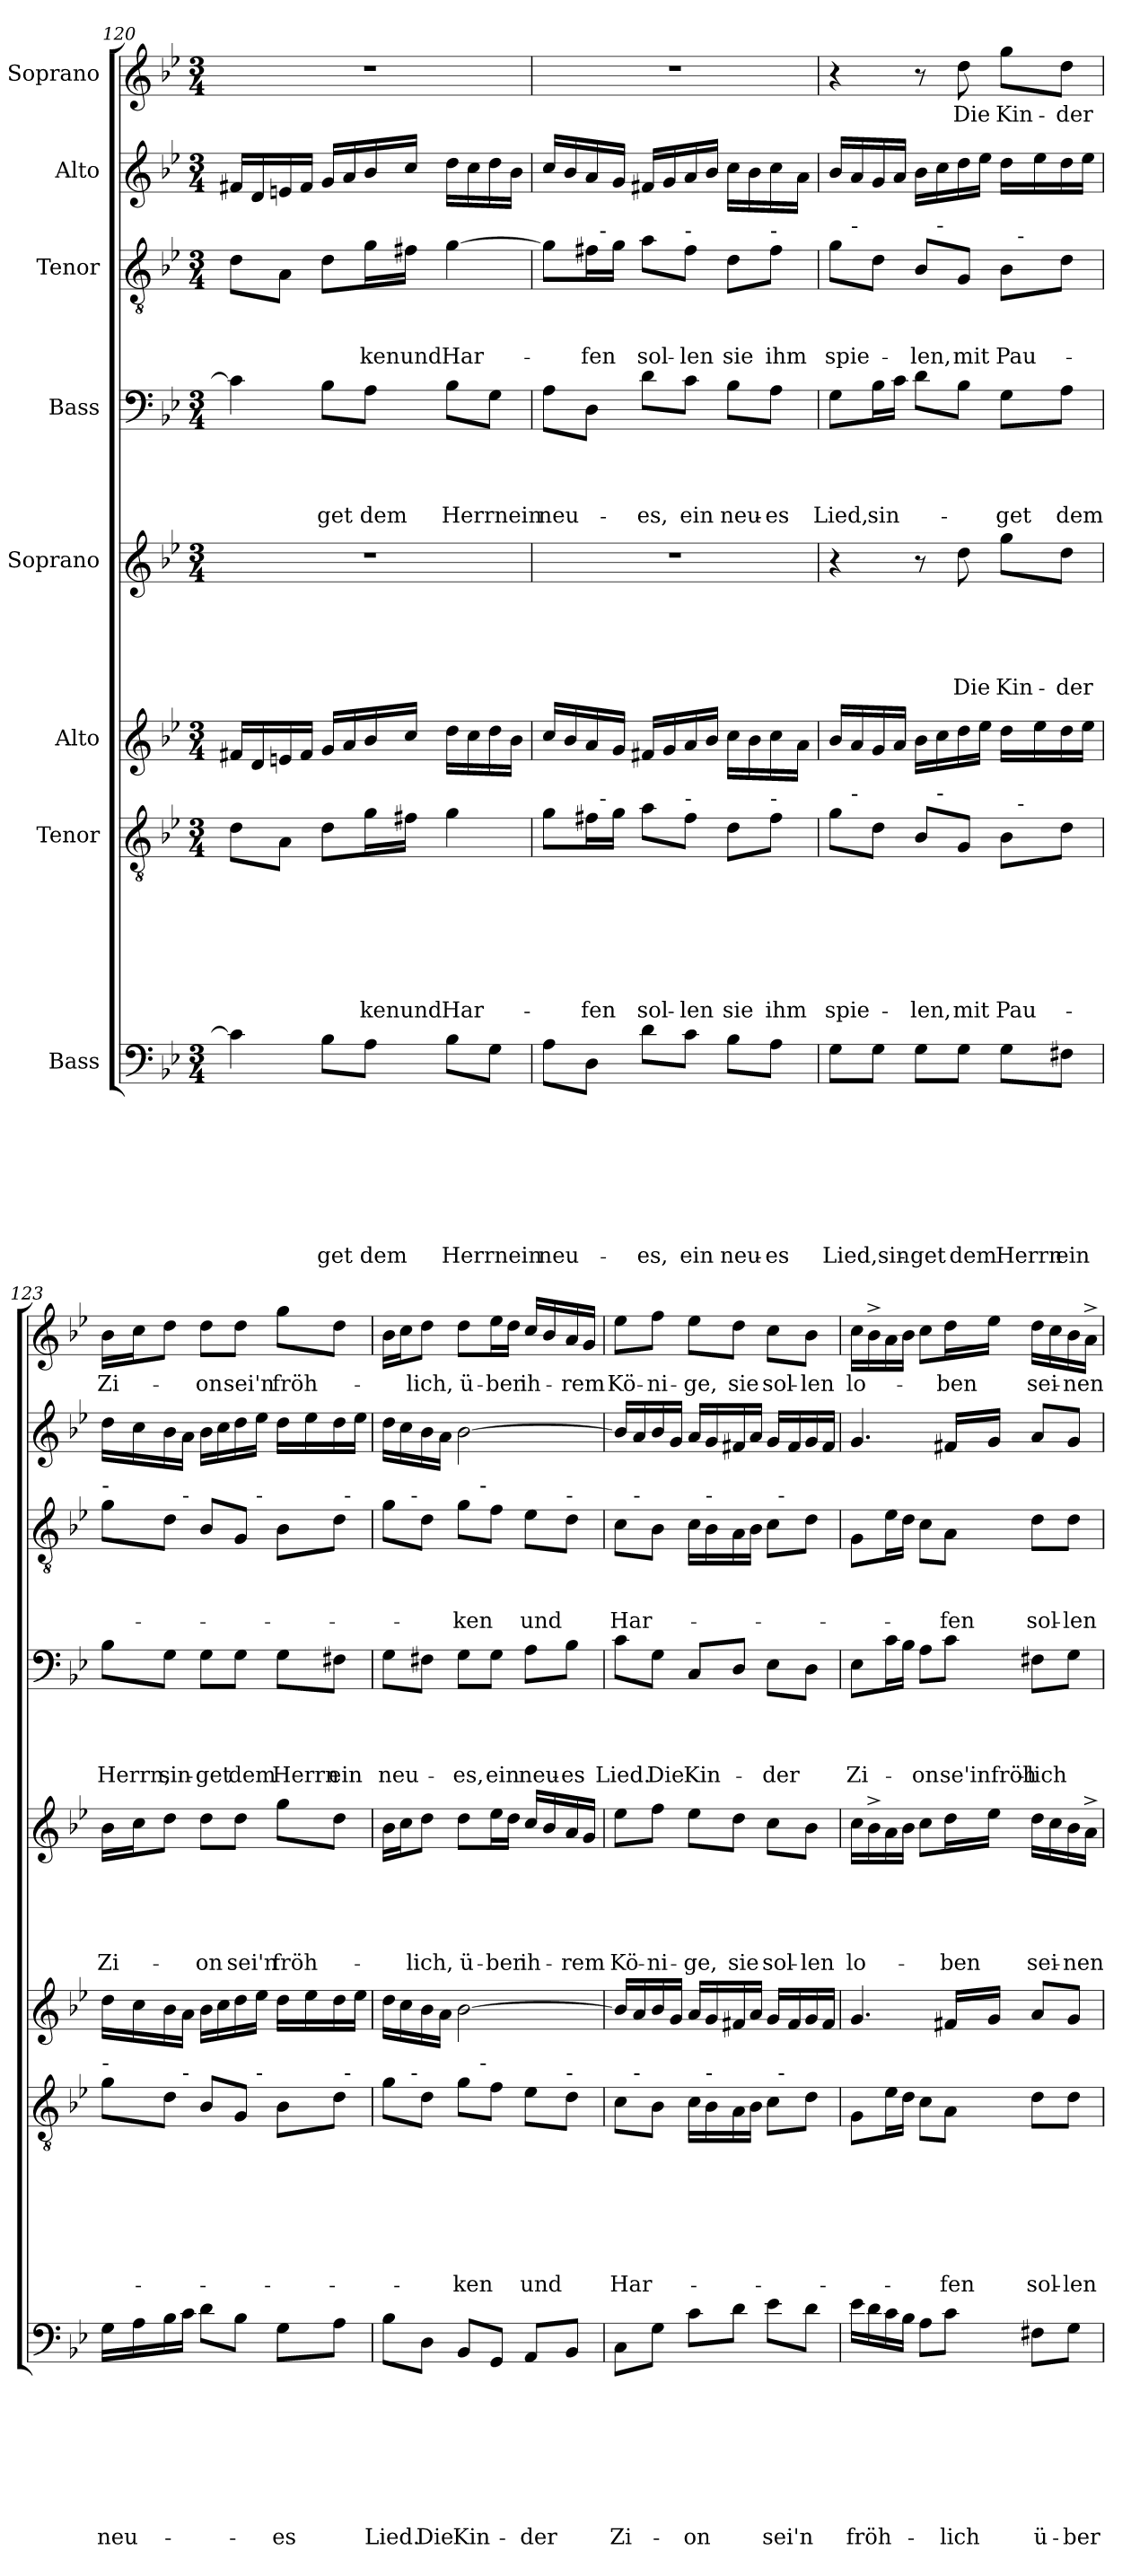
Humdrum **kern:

**kern	**text	**text	**text	**text	**text	**text	**text	**text	**kern	**text	**text	**text	**text	**text	**text	**text	**kern	**kern	**text	**text	**text	**text	**text	**kern	**text	**text	**text	**text	**kern	**text	**text	**text	**kern	**kern	**text
*part8	*part8	*part8	*part8	*part8	*part8	*part8	*part8	*part8	*part7	*part7	*part7	*part7	*part7	*part7	*part7	*part7	*part6	*part5	*part5	*part5	*part5	*part5	*part5	*part4	*part4	*part4	*part4	*part4	*part3	*part3	*part3	*part3	*part2	*part1	*part1
*staff8	*staff8	*staff8	*staff8	*staff8	*staff8	*staff8	*staff8	*staff8	*staff7	*staff7	*staff7	*staff7	*staff7	*staff7	*staff7	*staff7	*staff6	*staff5	*staff5	*staff5	*staff5	*staff5	*staff5	*staff4	*staff4	*staff4	*staff4	*staff4	*staff3	*staff3	*staff3	*staff3	*staff2	*staff1	*staff1
*I"Bass	*	*	*	*	*	*	*	*	*I"Tenor	*	*	*	*	*	*	*	*I"Alto	*I"Soprano	*	*	*	*	*	*I"Bass	*	*	*	*	*I"Tenor	*	*	*	*I"Alto	*I"Soprano	*
*clefF4	*	*	*	*	*	*	*	*	*clefGv2	*	*	*	*	*	*	*	*clefG2	*clefG2	*	*	*	*	*	*clefF4	*	*	*	*	*clefGv2	*	*	*	*clefG2	*clefG2	*
*k[b-e-]	*	*	*	*	*	*	*	*	*k[b-e-]	*	*	*	*	*	*	*	*k[b-e-]	*k[b-e-]	*	*	*	*	*	*k[b-e-]	*	*	*	*	*k[b-e-]	*	*	*	*k[b-e-]	*k[b-e-]	*
*B-:	*	*	*	*	*	*	*	*	*B-:	*	*	*	*	*	*	*	*B-:	*B-:	*	*	*	*	*	*B-:	*	*	*	*	*B-:	*	*	*	*B-:	*B-:	*
*M3/4	*	*	*	*	*	*	*	*	*M3/4	*	*	*	*	*	*	*	*M3/4	*M3/4	*	*	*	*	*	*M3/4	*	*	*	*	*M3/4	*	*	*	*M3/4	*M3/4	*
=120	=120	=120	=120	=120	=120	=120	=120	=120	=120	=120	=120	=120	=120	=120	=120	=120	=120	=120	=120	=120	=120	=120	=120	=120	=120	=120	=120	=120	=120	=120	=120	=120	=120	=120	=120
!	!	!	!	!	!	!	!	!	!	!	!	!	!	!	!	!	!	!LO:N:vis=1	!	!	!	!	!	!	!	!	!	!	!	!	!	!	!	!LO:N:vis=1	!
4c\]	.	.	.	.	.	.	.	.	8d\L	.	.	.	.	.	.	.	16f#X/LL	2.r	.	.	.	.	.	4c\]	.	.	.	.	8d\L	.	.	.	16f#X/LL	2.r	.
.	.	.	.	.	.	.	.	.	.	.	.	.	.	.	.	.	16d/	.	.	.	.	.	.	.	.	.	.	.	.	.	.	.	16d/	.	.
.	.	.	.	.	.	.	.	.	8A\J	.	.	.	.	.	.	.	16en/	.	.	.	.	.	.	.	.	.	.	.	8A\J	.	.	.	16en/	.	.
.	.	.	.	.	.	.	.	.	.	.	.	.	.	.	.	.	16f#/JJ	.	.	.	.	.	.	.	.	.	.	.	.	.	.	.	16f#/JJ	.	.
!	!	!	!	!	!	!	!	!LO:LY:b	!	!	!	!	!	!	!	!	!	!	!	!	!	!	!	!	!	!	!	!LO:LY:b	!	!	!	!	!	!	!
8B-\L	.	.	.	.	.	.	.	-get	8d\L	.	.	.	.	.	.	.	16g/LL	.	.	.	.	.	.	8B-\L	.	.	.	-get	8d\L	.	.	.	16g/LL	.	.
.	.	.	.	.	.	.	.	.	.	.	.	.	.	.	.	.	16a/	.	.	.	.	.	.	.	.	.	.	.	.	.	.	.	16a/	.	.
!	!	!	!	!	!	!	!	!LO:LY:b	!	!	!	!	!	!	!	!LO:LY:b	!	!	!	!	!	!	!	!	!	!	!	!LO:LY:b	!	!	!	!LO:LY:b	!	!	!
8A\J	.	.	.	.	.	.	.	dem	16g\L	.	.	.	.	.	.	-ken	16b-/	.	.	.	.	.	.	8A\J	.	.	.	dem	16g\L	.	.	-ken	16b-/	.	.
!	!	!	!	!	!	!	!	!	!	!	!	!	!	!	!	!LO:LY:b	!	!	!	!	!	!	!	!	!	!	!	!	!	!	!	!LO:LY:b	!	!	!
.	.	.	.	.	.	.	.	.	16f#X\JJ	.	.	.	.	.	.	und	16cc/JJ	.	.	.	.	.	.	.	.	.	.	.	16f#X\JJ	.	.	und	16cc/JJ	.	.
!	!	!	!	!	!	!	!	!LO:LY:b	!	!	!	!	!	!	!	!LO:LY:b	!	!	!	!	!	!	!	!	!	!	!	!LO:LY:b	!	!	!	!LO:LY:b	!	!	!
8B-\L	.	.	.	.	.	.	.	Herrnein	4g\	.	.	.	.	.	.	Har-	16dd\LL	.	.	.	.	.	.	8B-\L	.	.	.	Herrnein	[<4g\	.	.	Har-	16dd\LL	.	.
.	.	.	.	.	.	.	.	.	.	.	.	.	.	.	.	.	16cc\	.	.	.	.	.	.	.	.	.	.	.	.	.	.	.	16cc\	.	.
8G\J	.	.	.	.	.	.	.	.	.	.	.	.	.	.	.	.	16dd\	.	.	.	.	.	.	8G\J	.	.	.	.	.	.	.	.	16dd\	.	.
.	.	.	.	.	.	.	.	.	.	.	.	.	.	.	.	.	16b-\JJ	.	.	.	.	.	.	.	.	.	.	.	.	.	.	.	16b-\JJ	.	.
!!LO:LB:g=z
=121	=121	=121	=121	=121	=121	=121	=121	=121	=121	=121	=121	=121	=121	=121	=121	=121	=121	=121	=121	=121	=121	=121	=121	=121	=121	=121	=121	=121	=121	=121	=121	=121	=121	=121	=121
!	!	!	!	!	!	!	!	!LO:LY:b	!	!	!	!	!	!	!	!	!	!LO:N:vis=1	!	!	!	!	!	!	!	!	!	!LO:LY:b	!	!	!	!	!	!LO:N:vis=1	!
*	*	*	*	*	*	*	*	*	*^	*	*	*	*	*	*	*	*	*	*	*	*	*	*	*	*	*	*	*	*^	*	*	*	*	*	*
8A\L	.	.	.	.	.	.	.	neu-	8g\L	8ryy	.	.	.	.	.	.	.	16cc/LL	2.r	.	.	.	.	.	8A\L	.	.	.	neu-	8g\L]	8ryy	.	.	.	16cc/LL	2.r	.
.	.	.	.	.	.	.	.	.	.	.	.	.	.	.	.	.	.	16b-/	.	.	.	.	.	.	.	.	.	.	.	.	.	.	.	.	16b-/	.	.
!	!	!	!	!	!	!	!	!	!	!	!	!	!	!	!	!	!LO:LY:b	!	!	!	!	!	!	!	!	!	!	!	!	!	!	!	!	!LO:LY:b	!	!	!
8D\J	.	.	.	.	.	.	.	.	16f#X\L	32ryy	.	.	.	.	.	.	-fen	16a/	.	.	.	.	.	.	8D\J	.	.	.	.	16f#X\L	32ryy	.	.	-fen	16a/	.	.
!	!	!	!	!	!	!	!	!	!	!	!	!	!	!	!	!	!	!	!	!	!	!	!	!	!	!	!	!	!	!	!LO:TX:a:t=-	!	!	!	!	!	!
!	!	!	!	!	!	!	!	!	!	!LO:TX:a:t=-	!	!	!	!	!	!	!	!	!	!	!	!	!	!	!	!	!	!	!	!	!	!	!	!	!	!	!
.	.	.	.	.	.	.	.	.	.	2ryy	.	.	.	.	.	.	.	.	.	.	.	.	.	.	.	.	.	.	.	.	2ryy	.	.	.	.	.	.
.	.	.	.	.	.	.	.	.	16g\JJ	.	.	.	.	.	.	.	.	16g/JJ	.	.	.	.	.	.	.	.	.	.	.	16g\JJ	.	.	.	.	16g/JJ	.	.
!	!	!	!	!	!	!	!	!LO:LY:b	!	!	!	!	!	!	!	!	!LO:LY:b	!	!	!	!	!	!	!	!	!	!	!	!LO:LY:b	!	!	!	!	!LO:LY:b	!	!	!
8d\L	.	.	.	.	.	.	.	-es,	8a\L	.	.	.	.	.	.	.	sol-	16f#X/LL	.	.	.	.	.	.	8d\L	.	.	.	-es,	8a\L	.	.	.	sol-	16f#X/LL	.	.
.	.	.	.	.	.	.	.	.	.	.	.	.	.	.	.	.	.	16g/	.	.	.	.	.	.	.	.	.	.	.	.	.	.	.	.	16g/	.	.
!	!	!	!	!	!	!	!	!	!	!	!	!	!	!	!	!	!	!	!	!	!	!	!	!	!	!	!	!	!	!LO:TX:a:t=-	!	!	!	!	!	!	!
!	!	!	!	!	!	!	!	!	!LO:TX:a:t=-	!	!	!	!	!	!	!	!	!	!	!	!	!	!	!	!	!	!	!	!	!	!	!	!	!	!	!	!
!	!	!	!	!	!	!	!	!LO:LY:b	!	!	!	!	!	!	!	!	!LO:LY:b	!	!	!	!	!	!	!	!	!	!	!	!LO:LY:b	!	!	!	!	!LO:LY:b	!	!	!
8c\J	.	.	.	.	.	.	.	ein	8f#\J	.	.	.	.	.	.	.	-len	16a/	.	.	.	.	.	.	8c\J	.	.	.	ein	8f#\J	.	.	.	-len	16a/	.	.
.	.	.	.	.	.	.	.	.	.	.	.	.	.	.	.	.	.	16b-/JJ	.	.	.	.	.	.	.	.	.	.	.	.	.	.	.	.	16b-/JJ	.	.
!	!	!	!	!	!	!	!	!LO:LY:b	!	!	!	!	!	!	!	!	!LO:LY:b	!	!	!	!	!	!	!	!	!	!	!	!LO:LY:b	!	!	!	!	!LO:LY:b	!	!	!
8B-\L	.	.	.	.	.	.	.	neu-	8d\L	.	.	.	.	.	.	.	sie	16cc\LL	.	.	.	.	.	.	8B-\L	.	.	.	neu-	8d\L	.	.	.	sie	16cc\LL	.	.
.	.	.	.	.	.	.	.	.	.	.	.	.	.	.	.	.	.	16b-\	.	.	.	.	.	.	.	.	.	.	.	.	.	.	.	.	16b-\	.	.
!	!	!	!	!	!	!	!	!	!	!	!	!	!	!	!	!	!	!	!	!	!	!	!	!	!	!	!	!	!	!LO:TX:a:t=-	!	!	!	!	!	!	!
!	!	!	!	!	!	!	!	!	!LO:TX:a:t=-	!	!	!	!	!	!	!	!	!	!	!	!	!	!	!	!	!	!	!	!	!	!	!	!	!	!	!	!
!	!	!	!	!	!	!	!	!LO:LY:b	!	!	!	!	!	!	!	!	!LO:LY:b	!	!	!	!	!	!	!	!	!	!	!	!LO:LY:b	!	!	!	!	!LO:LY:b	!	!	!
8A\J	.	.	.	.	.	.	.	-es	8f#\J	.	.	.	.	.	.	.	ihm	16cc\	.	.	.	.	.	.	8A\J	.	.	.	-es	8f#\J	.	.	.	ihm	16cc\	.	.
.	.	.	.	.	.	.	.	.	.	16.ryy	.	.	.	.	.	.	.	.	.	.	.	.	.	.	.	.	.	.	.	.	16.ryy	.	.	.	.	.	.
.	.	.	.	.	.	.	.	.	.	.	.	.	.	.	.	.	.	16a\JJ	.	.	.	.	.	.	.	.	.	.	.	.	.	.	.	.	16a\JJ	.	.
=122	=122	=122	=122	=122	=122	=122	=122	=122	=122	=122	=122	=122	=122	=122	=122	=122	=122	=122	=122	=122	=122	=122	=122	=122	=122	=122	=122	=122	=122	=122	=122	=122	=122	=122	=122	=122	=122
!	!	!	!	!	!	!	!	!LO:LY:b	!	!	!	!	!	!	!	!	!LO:LY:b	!	!	!	!	!	!	!	!	!	!	!	!LO:LY:b	!	!	!	!	!LO:LY:b	!	!	!
*	*	*	*	*	*	*	*	*	*^	*^	*	*	*	*	*	*	*	*	*	*	*	*	*	*	*	*	*	*	*	*^	*^	*	*	*	*	*	*
8G\L	.	.	.	.	.	.	.	Lied,sin-	8g\L	16ryy	4ryy	2ryy	.	.	.	.	.	.	spie-	16b-/LL	4r	.	.	.	.	.	8G\L	.	.	.	Lied,	8g\L	16ryy	4ryy	2ryy	.	.	spie-	16b-/LL	4r	.
!	!	!	!	!	!	!	!	!	!	!	!	!	!	!	!	!	!	!	!	!	!	!	!	!	!	!	!	!	!	!	!	!	!LO:TX:a:t=-	!	!	!	!	!	!	!	!
!	!	!	!	!	!	!	!	!	!	!LO:TX:a:t=-	!	!	!	!	!	!	!	!	!	!	!	!	!	!	!	!	!	!	!	!	!	!	!	!	!	!	!	!	!	!	!
.	.	.	.	.	.	.	.	.	.	2ryy	.	.	.	.	.	.	.	.	.	16a/	.	.	.	.	.	.	.	.	.	.	.	.	2ryy	.	.	.	.	.	16a/	.	.
!	!	!	!	!	!	!	!	!	!	!	!	!	!	!	!	!	!	!	!	!	!	!	!	!	!	!	!	!	!	!	!LO:LY:b	!	!	!	!	!	!	!	!	!	!
8G\J	.	.	.	.	.	.	.	.	8d\J	.	.	.	.	.	.	.	.	.	.	16g/	.	.	.	.	.	.	16B-\L	.	.	.	sin-	8d\J	.	.	.	.	.	.	16g/	.	.
.	.	.	.	.	.	.	.	.	.	.	.	.	.	.	.	.	.	.	.	16a/JJ	.	.	.	.	.	.	16c\JJ	.	.	.	.	.	.	.	.	.	.	.	16a/JJ	.	.
!	!	!	!	!	!	!	!	!LO:LY:b	!	!	!	!	!	!	!	!	!	!	!LO:LY:b	!	!	!	!	!	!	!	!	!	!	!	!	!	!	!	!	!	!	!LO:LY:b	!	!	!
8G\L	.	.	.	.	.	.	.	-get	8B-/L	.	16ryy	.	.	.	.	.	.	.	-len,	16b-\LL	8r	.	.	.	.	.	8d\L	.	.	.	.	8B-/L	.	16ryy	.	.	.	-len,	16b-\LL	8r	.
!	!	!	!	!	!	!	!	!	!	!	!	!	!	!	!	!	!	!	!	!	!	!	!	!	!	!	!	!	!	!	!	!	!	!LO:TX:a:t=-	!	!	!	!	!	!	!
!	!	!	!	!	!	!	!	!	!	!	!LO:TX:a:t=-	!	!	!	!	!	!	!	!	!	!	!	!	!	!	!	!	!	!	!	!	!	!	!	!	!	!	!	!	!	!
.	.	.	.	.	.	.	.	.	.	.	4..ryy	.	.	.	.	.	.	.	.	16cc\	.	.	.	.	.	.	.	.	.	.	.	.	.	4..ryy	.	.	.	.	16cc\	.	.
!	!	!	!	!	!	!	!	!LO:LY:b	!	!	!	!	!	!	!	!	!	!	!LO:LY:b	!	!	!	!	!	!	!LO:LY:b	!	!	!	!	!	!	!	!	!	!	!	!LO:LY:b	!	!	!LO:LY:b
8G\J	.	.	.	.	.	.	.	dem	8G/J	.	.	.	.	.	.	.	.	.	mit	16dd\	8dd\	.	.	.	.	Die	8B-\J	.	.	.	.	8G/J	.	.	.	.	.	mit	16dd\	8dd\	Die
.	.	.	.	.	.	.	.	.	.	.	.	.	.	.	.	.	.	.	.	16ee-\JJ	.	.	.	.	.	.	.	.	.	.	.	.	.	.	.	.	.	.	16ee-\JJ	.	.
!	!	!	!	!	!	!	!	!LO:LY:b	!	!	!	!	!	!	!	!	!	!	!LO:LY:b	!	!	!	!	!	!	!LO:LY:b	!	!	!	!	!LO:LY:b	!	!	!	!	!	!	!LO:LY:b	!	!	!LO:LY:b
8G\L	.	.	.	.	.	.	.	Herrn	8B-\L	.	.	32ryy	.	.	.	.	.	.	Pau-	16dd\LL	8gg\L	.	.	.	.	Kin-	8G\L	.	.	.	-get	8B-\L	.	.	32ryy	.	.	Pau-	16dd\LL	8gg\L	Kin-
!	!	!	!	!	!	!	!	!	!	!	!	!	!	!	!	!	!	!	!	!	!	!	!	!	!	!	!	!	!	!	!	!	!	!	!LO:TX:a:t=-	!	!	!	!	!	!
!	!	!	!	!	!	!	!	!	!	!	!	!LO:TX:a:t=-	!	!	!	!	!	!	!	!	!	!	!	!	!	!	!	!	!	!	!	!	!	!	!	!	!	!	!	!	!
.	.	.	.	.	.	.	.	.	.	.	.	8..ryy	.	.	.	.	.	.	.	.	.	.	.	.	.	.	.	.	.	.	.	.	.	.	8..ryy	.	.	.	.	.	.
.	.	.	.	.	.	.	.	.	.	8.ryy	.	.	.	.	.	.	.	.	.	16ee-\	.	.	.	.	.	.	.	.	.	.	.	.	8.ryy	.	.	.	.	.	16ee-\	.	.
!	!	!	!	!	!	!	!	!LO:LY:b	!	!	!	!	!	!	!	!	!	!	!	!	!	!	!	!	!	!LO:LY:b	!	!	!	!	!LO:LY:b	!	!	!	!	!	!	!	!	!	!LO:LY:b
8F#X\J	.	.	.	.	.	.	.	ein	8d\J	.	.	.	.	.	.	.	.	.	.	16dd\	8dd\J	.	.	.	.	-der	8A\J	.	.	.	dem	8d\J	.	.	.	.	.	.	16dd\	8dd\J	-der
.	.	.	.	.	.	.	.	.	.	.	.	.	.	.	.	.	.	.	.	16ee-\JJ	.	.	.	.	.	.	.	.	.	.	.	.	.	.	.	.	.	.	16ee-\JJ	.	.
=123	=123	=123	=123	=123	=123	=123	=123	=123	=123	=123	=123	=123	=123	=123	=123	=123	=123	=123	=123	=123	=123	=123	=123	=123	=123	=123	=123	=123	=123	=123	=123	=123	=123	=123	=123	=123	=123	=123	=123	=123	=123
!	!	!	!	!	!	!	!	!	!	!	!	!	!	!	!	!	!	!	!	!	!	!	!	!	!	!	!	!	!	!	!	!LO:TX:a:t=-	!	!	!	!	!	!	!	!	!
!	!	!	!	!	!	!	!	!	!LO:TX:a:t=-	!	!	!	!	!	!	!	!	!	!	!	!	!	!	!	!	!	!	!	!	!	!	!	!	!	!	!	!	!	!	!	!
!	!	!	!	!	!	!	!	!LO:LY:b	!	!	!	!	!	!	!	!	!	!	!	!	!	!	!	!	!	!LO:LY:b	!	!	!	!	!LO:LY:b	!	!	!	!	!	!	!	!	!	!LO:LY:b
16G\LL	.	.	.	.	.	.	.	neu-	8g\L	8.ryy	4..ryy	2ryy	.	.	.	.	.	.	.	16dd\LL	16b-\LL	.	.	.	.	Zi-	8B-\L	.	.	.	Herrn,	8g\L	8.ryy	4..ryy	2ryy	.	.	.	16dd\LL	16b-\LL	Zi-
16A\	.	.	.	.	.	.	.	.	.	.	.	.	.	.	.	.	.	.	.	16cc\	16cc\J	.	.	.	.	.	.	.	.	.	.	.	.	.	.	.	.	.	16cc\	16cc\J	.
!	!	!	!	!	!	!	!	!	!	!	!	!	!	!	!	!	!	!	!	!	!	!	!	!	!	!	!	!	!	!	!LO:LY:b	!	!	!	!	!	!	!	!	!	!
16B-\	.	.	.	.	.	.	.	.	8d\J	.	.	.	.	.	.	.	.	.	.	16b-\	8dd\J	.	.	.	.	.	8G\J	.	.	.	sin-	8d\J	.	.	.	.	.	.	16b-\	8dd\J	.
!	!	!	!	!	!	!	!	!	!	!	!	!	!	!	!	!	!	!	!	!	!	!	!	!	!	!	!	!	!	!	!	!	!LO:TX:a:t=-	!	!	!	!	!	!	!	!
!	!	!	!	!	!	!	!	!	!	!LO:TX:a:t=-	!	!	!	!	!	!	!	!	!	!	!	!	!	!	!	!	!	!	!	!	!	!	!	!	!	!	!	!	!	!	!
16c\JJ	.	.	.	.	.	.	.	.	.	2ryy	.	.	.	.	.	.	.	.	.	16a\JJ	.	.	.	.	.	.	.	.	.	.	.	.	2ryy	.	.	.	.	.	16a\JJ	.	.
!	!	!	!	!	!	!	!	!	!	!	!	!	!	!	!	!	!	!	!	!	!	!	!	!	!	!LO:LY:b	!	!	!	!	!LO:LY:b	!	!	!	!	!	!	!	!	!	!LO:LY:b
8d\L	.	.	.	.	.	.	.	.	8B-/L	.	.	.	.	.	.	.	.	.	.	16b-\LL	8dd\L	.	.	.	.	-on	8G\L	.	.	.	-get	8B-/L	.	.	.	.	.	.	16b-\LL	8dd\L	-on
.	.	.	.	.	.	.	.	.	.	.	.	.	.	.	.	.	.	.	.	16cc\	.	.	.	.	.	.	.	.	.	.	.	.	.	.	.	.	.	.	16cc\	.	.
!	!	!	!	!	!	!	!	!	!	!	!	!	!	!	!	!	!	!	!	!	!	!	!	!	!	!LO:LY:b	!	!	!	!	!LO:LY:b	!	!	!	!	!	!	!	!	!	!LO:LY:b
8B-\J	.	.	.	.	.	.	.	.	8G/J	.	.	.	.	.	.	.	.	.	.	16dd\	8dd\J	.	.	.	.	sei'n	8G\J	.	.	.	dem	8G/J	.	.	.	.	.	.	16dd\	8dd\J	sei'n
!	!	!	!	!	!	!	!	!	!	!	!	!	!	!	!	!	!	!	!	!	!	!	!	!	!	!	!	!	!	!	!	!	!	!LO:TX:a:t=-	!	!	!	!	!	!	!
!	!	!	!	!	!	!	!	!	!	!	!LO:TX:a:t=-	!	!	!	!	!	!	!	!	!	!	!	!	!	!	!	!	!	!	!	!	!	!	!	!	!	!	!	!	!	!
.	.	.	.	.	.	.	.	.	.	.	4ryy	.	.	.	.	.	.	.	.	16ee-\JJ	.	.	.	.	.	.	.	.	.	.	.	.	.	4ryy	.	.	.	.	16ee-\JJ	.	.
!	!	!	!	!	!	!	!	!LO:LY:b	!	!	!	!	!	!	!	!	!	!	!	!	!	!	!	!	!	!LO:LY:b	!	!	!	!	!LO:LY:b	!	!	!	!	!	!	!	!	!	!LO:LY:b
8G\L	.	.	.	.	.	.	.	-es	8B-\L	.	.	8ryy	.	.	.	.	.	.	.	16dd\LL	8gg\L	.	.	.	.	fröh-	8G\L	.	.	.	Herrn	8B-\L	.	.	8ryy	.	.	.	16dd\LL	8gg\L	fröh-
.	.	.	.	.	.	.	.	.	.	.	.	.	.	.	.	.	.	.	.	16ee-\	.	.	.	.	.	.	.	.	.	.	.	.	.	.	.	.	.	.	16ee-\	.	.
!	!	!	!	!	!	!	!	!	!	!	!	!	!	!	!	!	!	!	!	!	!	!	!	!	!	!	!	!	!	!	!LO:LY:b	!	!	!	!	!	!	!	!	!	!
8A\J	.	.	.	.	.	.	.	.	8d\J	.	.	32ryy	.	.	.	.	.	.	.	16dd\	8dd\J	.	.	.	.	.	8F#X\J	.	.	.	ein	8d\J	.	.	32ryy	.	.	.	16dd\	8dd\J	.
!	!	!	!	!	!	!	!	!	!	!	!	!	!	!	!	!	!	!	!	!	!	!	!	!	!	!	!	!	!	!	!	!	!	!	!LO:TX:a:t=-	!	!	!	!	!	!
!	!	!	!	!	!	!	!	!	!	!	!	!LO:TX:a:t=-	!	!	!	!	!	!	!	!	!	!	!	!	!	!	!	!	!	!	!	!	!	!	!	!	!	!	!	!	!
.	.	.	.	.	.	.	.	.	.	.	.	16.ryy	.	.	.	.	.	.	.	.	.	.	.	.	.	.	.	.	.	.	.	.	.	.	16.ryy	.	.	.	.	.	.
.	.	.	.	.	.	.	.	.	.	16ryy	16ryy	.	.	.	.	.	.	.	.	16ee-\JJ	.	.	.	.	.	.	.	.	.	.	.	.	16ryy	16ryy	.	.	.	.	16ee-\JJ	.	.
=124	=124	=124	=124	=124	=124	=124	=124	=124	=124	=124	=124	=124	=124	=124	=124	=124	=124	=124	=124	=124	=124	=124	=124	=124	=124	=124	=124	=124	=124	=124	=124	=124	=124	=124	=124	=124	=124	=124	=124	=124	=124
!	!	!	!	!	!	!	!	!LO:LY:b	!	!	!	!	!	!	!	!	!	!	!	!	!	!	!	!	!	!	!	!	!	!	!LO:LY:b	!	!	!	!	!	!	!	!	!	!
*	*	*	*	*	*	*	*	*	*	*	*v	*v	*	*	*	*	*	*	*	*	*	*	*	*	*	*	*	*	*	*	*	*	*	*v	*v	*	*	*	*	*	*
8B-\L	.	.	.	.	.	.	.	Lied.	8g\L	16.ryy	4ryy	.	.	.	.	.	.	.	16dd\LL	16b-\LL	.	.	.	.	.	8G\L	.	.	.	neu-	8g\L	16.ryy	4ryy	.	.	.	16dd\LL	16b-\LL	.
.	.	.	.	.	.	.	.	.	.	.	.	.	.	.	.	.	.	.	16cc\	16cc\J	.	.	.	.	.	.	.	.	.	.	.	.	.	.	.	.	16cc\	16cc\J	.
!	!	!	!	!	!	!	!	!	!	!	!	!	!	!	!	!	!	!	!	!	!	!	!	!	!	!	!	!	!	!	!	!LO:TX:a:t=-	!	!	!	!	!	!	!
!	!	!	!	!	!	!	!	!	!	!LO:TX:a:t=-	!	!	!	!	!	!	!	!	!	!	!	!	!	!	!	!	!	!	!	!	!	!	!	!	!	!	!	!	!
.	.	.	.	.	.	.	.	.	.	2ryy	.	.	.	.	.	.	.	.	.	.	.	.	.	.	.	.	.	.	.	.	.	2ryy	.	.	.	.	.	.	.
!	!	!	!	!	!	!	!	!LO:LY:b	!	!	!	!	!	!	!	!	!	!	!	!	!	!	!	!	!LO:LY:b	!	!	!	!	!	!	!	!	!	!	!	!	!	!LO:LY:b
8D\J	.	.	.	.	.	.	.	Die	8d\J	.	.	.	.	.	.	.	.	.	16b-\	8dd\J	.	.	.	.	-lich,	8F#X\J	.	.	.	.	8d\J	.	.	.	.	.	16b-\	8dd\J	-lich,
.	.	.	.	.	.	.	.	.	.	.	.	.	.	.	.	.	.	.	16a\JJ	.	.	.	.	.	.	.	.	.	.	.	.	.	.	.	.	.	16a\JJ	.	.
!	!	!	!	!	!	!	!	!LO:LY:b	!	!	!	!	!	!	!	!	!	!LO:LY:b	!	!	!	!	!	!	!LO:LY:b	!	!	!	!	!LO:LY:b	!	!	!	!	!	!LO:LY:b	!	!	!LO:LY:b
8BB-/L	.	.	.	.	.	.	.	Kin-	8g\L	.	16.ryy	.	.	.	.	.	.	-ken	[>2b-\	8dd\L	.	.	.	.	ü-	8G\L	.	.	.	-es,	8g\L	.	16.ryy	.	.	-ken	[>2b-\	8dd\L	ü-
!	!	!	!	!	!	!	!	!	!	!	!	!	!	!	!	!	!	!	!	!	!	!	!	!	!	!	!	!	!	!	!	!	!LO:TX:a:t=-	!	!	!	!	!	!
!	!	!	!	!	!	!	!	!	!	!	!LO:TX:a:t=-	!	!	!	!	!	!	!	!	!	!	!	!	!	!	!	!	!	!	!	!	!	!	!	!	!	!	!	!
.	.	.	.	.	.	.	.	.	.	.	4ryy	.	.	.	.	.	.	.	.	.	.	.	.	.	.	.	.	.	.	.	.	.	4ryy	.	.	.	.	.	.
!	!	!	!	!	!	!	!	!	!	!	!	!	!	!	!	!	!	!	!	!	!	!	!	!	!LO:LY:b	!	!	!	!	!LO:LY:b	!	!	!	!	!	!	!	!	!LO:LY:b
8GG/J	.	.	.	.	.	.	.	.	8f\J	.	.	.	.	.	.	.	.	.	.	16ee-\L	.	.	.	.	-ber	8G\J	.	.	.	ein	8f\J	.	.	.	.	.	.	16ee-\L	-ber
.	.	.	.	.	.	.	.	.	.	.	.	.	.	.	.	.	.	.	.	16dd\JJ	.	.	.	.	.	.	.	.	.	.	.	.	.	.	.	.	.	16dd\JJ	.
!	!	!	!	!	!	!	!	!LO:LY:b	!	!	!	!	!	!	!	!	!	!LO:LY:b	!	!	!	!	!	!	!LO:LY:b	!	!	!	!	!LO:LY:b	!	!	!	!	!	!LO:LY:b	!	!	!LO:LY:b
8AA/L	.	.	.	.	.	.	.	-der	8e-\L	.	.	.	.	.	.	.	.	und	.	16cc/LL	.	.	.	.	ih-	8A\L	.	.	.	neu-	8e-\L	.	.	.	.	und	.	16cc/LL	ih-
.	.	.	.	.	.	.	.	.	.	.	.	.	.	.	.	.	.	.	.	16b-/	.	.	.	.	.	.	.	.	.	.	.	.	.	.	.	.	.	16b-/	.
.	.	.	.	.	.	.	.	.	.	8ryy	8ryy	.	.	.	.	.	.	.	.	.	.	.	.	.	.	.	.	.	.	.	.	8ryy	8ryy	.	.	.	.	.	.
!	!	!	!	!	!	!	!	!	!	!	!	!	!	!	!	!	!	!	!	!	!	!	!	!	!	!	!	!	!	!	!LO:TX:a:t=-	!	!	!	!	!	!	!	!
!	!	!	!	!	!	!	!	!	!LO:TX:a:t=-	!	!	!	!	!	!	!	!	!	!	!	!	!	!	!	!	!	!	!	!	!	!	!	!	!	!	!	!	!	!
!	!	!	!	!	!	!	!	!	!	!	!	!	!	!	!	!	!	!	!	!	!	!	!	!	!LO:LY:b	!	!	!	!	!LO:LY:b	!	!	!	!	!	!	!	!	!LO:LY:b
8BB-/J	.	.	.	.	.	.	.	.	8d\J	.	.	.	.	.	.	.	.	.	.	16a/	.	.	.	.	-rem	8B-\J	.	.	.	-es	8d\J	.	.	.	.	.	.	16a/	-rem
.	.	.	.	.	.	.	.	.	.	.	.	.	.	.	.	.	.	.	.	16g/JJ	.	.	.	.	.	.	.	.	.	.	.	.	.	.	.	.	.	16g/JJ	.
.	.	.	.	.	.	.	.	.	.	32ryy	32ryy	.	.	.	.	.	.	.	.	.	.	.	.	.	.	.	.	.	.	.	.	32ryy	32ryy	.	.	.	.	.	.
=125	=125	=125	=125	=125	=125	=125	=125	=125	=125	=125	=125	=125	=125	=125	=125	=125	=125	=125	=125	=125	=125	=125	=125	=125	=125	=125	=125	=125	=125	=125	=125	=125	=125	=125	=125	=125	=125	=125	=125
!	!	!	!	!	!	!	!	!LO:LY:b	!	!	!	!	!	!	!	!	!	!LO:LY:b	!	!	!	!	!	!	!LO:LY:b	!	!	!	!	!LO:LY:b	!	!	!	!	!	!LO:LY:b	!	!	!LO:LY:b
8C\L	.	.	.	.	.	.	.	Zi-	8c\L	16ryy	2ryy	.	.	.	.	.	.	Har-	16b-/LL]	8ee-\L	.	.	.	.	Kö-	8c\L	.	.	.	Lied.	8c\L	16ryy	2ryy	.	.	Har-	16b-/LL]	8ee-\L	Kö-
!	!	!	!	!	!	!	!	!	!	!	!	!	!	!	!	!	!	!	!	!	!	!	!	!	!	!	!	!	!	!	!	!LO:TX:a:t=-	!	!	!	!	!	!	!
!	!	!	!	!	!	!	!	!	!	!LO:TX:a:t=-	!	!	!	!	!	!	!	!	!	!	!	!	!	!	!	!	!	!	!	!	!	!	!	!	!	!	!	!	!
.	.	.	.	.	.	.	.	.	.	2ryy	.	.	.	.	.	.	.	.	16a/	.	.	.	.	.	.	.	.	.	.	.	.	2ryy	.	.	.	.	16a/	.	.
!	!	!	!	!	!	!	!	!	!	!	!	!	!	!	!	!	!	!	!	!	!	!	!	!	!LO:LY:b	!	!	!	!	!LO:LY:b	!	!	!	!	!	!	!	!	!LO:LY:b
8G\J	.	.	.	.	.	.	.	.	8B-\J	.	.	.	.	.	.	.	.	.	16b-/	8ff\J	.	.	.	.	-ni-	8G\J	.	.	.	Die	8B-\J	.	.	.	.	.	16b-/	8ff\J	-ni-
.	.	.	.	.	.	.	.	.	.	.	.	.	.	.	.	.	.	.	16g/JJ	.	.	.	.	.	.	.	.	.	.	.	.	.	.	.	.	.	16g/JJ	.	.
!	!	!	!	!	!	!	!	!LO:LY:b	!	!	!	!	!	!	!	!	!	!	!	!	!	!	!	!	!LO:LY:b	!	!	!	!	!LO:LY:b	!	!	!	!	!	!	!	!	!LO:LY:b
8c\L	.	.	.	.	.	.	.	-on	16c\LL	.	.	.	.	.	.	.	.	.	16a/LL	8ee-\L	.	.	.	.	-ge,	8C/L	.	.	.	Kin-	16c\LL	.	.	.	.	.	16a/LL	8ee-\L	-ge,
!	!	!	!	!	!	!	!	!	!	!	!	!	!	!	!	!	!	!	!	!	!	!	!	!	!	!	!	!	!	!	!LO:TX:a:t=-	!	!	!	!	!	!	!	!
!	!	!	!	!	!	!	!	!	!LO:TX:a:t=-	!	!	!	!	!	!	!	!	!	!	!	!	!	!	!	!	!	!	!	!	!	!	!	!	!	!	!	!	!	!
.	.	.	.	.	.	.	.	.	16B-\	.	.	.	.	.	.	.	.	.	16g/	.	.	.	.	.	.	.	.	.	.	.	16B-\	.	.	.	.	.	16g/	.	.
!	!	!	!	!	!	!	!	!	!	!	!	!	!	!	!	!	!	!	!	!	!	!	!	!	!LO:LY:b	!	!	!	!	!	!	!	!	!	!	!	!	!	!LO:LY:b
8d\J	.	.	.	.	.	.	.	.	16A\	.	.	.	.	.	.	.	.	.	16f#X/	8dd\J	.	.	.	.	sie	8D/J	.	.	.	.	16A\	.	.	.	.	.	16f#X/	8dd\J	sie
.	.	.	.	.	.	.	.	.	16B-\JJ	.	.	.	.	.	.	.	.	.	16a/JJ	.	.	.	.	.	.	.	.	.	.	.	16B-\JJ	.	.	.	.	.	16a/JJ	.	.
!	!	!	!	!	!	!	!	!LO:LY:b	!	!	!	!	!	!	!	!	!	!	!	!	!	!	!	!	!LO:LY:b	!	!	!	!	!LO:LY:b	!	!	!	!	!	!	!	!	!LO:LY:b
8e-\L	.	.	.	.	.	.	.	sei'n	8c\L	.	32ryy	.	.	.	.	.	.	.	16g/LL	8cc\L	.	.	.	.	sol-	8E-\L	.	.	.	-der	8c\L	.	32ryy	.	.	.	16g/LL	8cc\L	sol-
!	!	!	!	!	!	!	!	!	!	!	!	!	!	!	!	!	!	!	!	!	!	!	!	!	!	!	!	!	!	!	!	!	!LO:TX:a:t=-	!	!	!	!	!	!
!	!	!	!	!	!	!	!	!	!	!	!LO:TX:a:t=-	!	!	!	!	!	!	!	!	!	!	!	!	!	!	!	!	!	!	!	!	!	!	!	!	!	!	!	!
.	.	.	.	.	.	.	.	.	.	.	8..ryy	.	.	.	.	.	.	.	.	.	.	.	.	.	.	.	.	.	.	.	.	.	8..ryy	.	.	.	.	.	.
.	.	.	.	.	.	.	.	.	.	8.ryy	.	.	.	.	.	.	.	.	16f#/	.	.	.	.	.	.	.	.	.	.	.	.	8.ryy	.	.	.	.	16f#/	.	.
!	!	!	!	!	!	!	!	!	!	!	!	!	!	!	!	!	!	!	!	!	!	!	!	!	!LO:LY:b	!	!	!	!	!	!	!	!	!	!	!	!	!	!LO:LY:b
8d\J	.	.	.	.	.	.	.	.	8d\J	.	.	.	.	.	.	.	.	.	16g/	8b-\J	.	.	.	.	-len	8D\J	.	.	.	.	8d\J	.	.	.	.	.	16g/	8b-\J	-len
.	.	.	.	.	.	.	.	.	.	.	.	.	.	.	.	.	.	.	16f#/JJ	.	.	.	.	.	.	.	.	.	.	.	.	.	.	.	.	.	16f#/JJ	.	.
!!LO:PB:g=z
=126	=126	=126	=126	=126	=126	=126	=126	=126	=126	=126	=126	=126	=126	=126	=126	=126	=126	=126	=126	=126	=126	=126	=126	=126	=126	=126	=126	=126	=126	=126	=126	=126	=126	=126	=126	=126	=126	=126	=126
!	!	!	!	!	!	!	!	!LO:LY:b	!	!	!	!	!	!	!	!	!	!	!	!	!	!	!	!	!LO:LY:b	!	!	!	!	!LO:LY:b	!	!	!	!	!	!	!	!	!LO:LY:b
*	*	*	*	*	*	*	*	*	*v	*v	*v	*	*	*	*	*	*	*	*	*	*	*	*	*	*	*	*	*	*	*	*v	*v	*v	*	*	*	*	*	*
16e-\LL	.	.	.	.	.	.	.	fröh-	8G\L	.	.	.	.	.	.	.	4.g/	16cc\LL	.	.	.	.	lo-	8E-\L	.	.	.	Zi-	8G\L	.	.	.	4.g/	16cc\LL	lo-
16d\	.	.	.	.	.	.	.	.	.	.	.	.	.	.	.	.	.	16b-^>\	.	.	.	.	.	.	.	.	.	.	.	.	.	.	.	16b-^>\	.
16c\	.	.	.	.	.	.	.	.	16e-\L	.	.	.	.	.	.	.	.	16a\	.	.	.	.	.	16c\L	.	.	.	.	16e-\L	.	.	.	.	16a\	.
16B-\JJ	.	.	.	.	.	.	.	.	16d\JJ	.	.	.	.	.	.	.	.	16b-\JJ	.	.	.	.	.	16B-\JJ	.	.	.	.	16d\JJ	.	.	.	.	16b-\JJ	.
!	!	!	!	!	!	!	!	!	!	!	!	!	!	!	!	!	!	!	!	!	!	!	!	!	!	!	!	!LO:LY:b	!	!	!	!	!	!	!
8A\L	.	.	.	.	.	.	.	.	8c\L	.	.	.	.	.	.	.	.	8cc\L	.	.	.	.	.	8A\L	.	.	.	-on	8c\L	.	.	.	.	8cc\L	.
!	!	!	!	!	!	!	!	!LO:LY:b	!	!	!	!	!	!	!	!LO:LY:b	!	!	!	!	!	!	!LO:LY:b	!	!	!	!	!LO:LY:b	!	!	!	!LO:LY:b	!	!	!LO:LY:b
8c\J	.	.	.	.	.	.	.	-lich	8A\J	.	.	.	.	.	.	-fen	16f#X/LL	16dd\L	.	.	.	.	-ben	8c\J	.	.	.	se'infröh-	8A\J	.	.	-fen	16f#X/LL	16dd\L	-ben
.	.	.	.	.	.	.	.	.	.	.	.	.	.	.	.	.	16g/JJ	16ee-\JJ	.	.	.	.	.	.	.	.	.	.	.	.	.	.	16g/JJ	16ee-\JJ	.
!	!	!	!	!	!	!	!	!LO:LY:b	!	!	!	!	!	!	!	!LO:LY:b	!	!	!	!	!	!	!LO:LY:b	!	!	!	!	!LO:LY:b	!	!	!	!LO:LY:b	!	!	!LO:LY:b
8F#X\L	.	.	.	.	.	.	.	ü-	8d\L	.	.	.	.	.	.	sol-	8a/L	16dd\LL	.	.	.	.	sei-	8F#X\L	.	.	.	-lich	8d\L	.	.	sol-	8a/L	16dd\LL	sei-
.	.	.	.	.	.	.	.	.	.	.	.	.	.	.	.	.	.	16cc\	.	.	.	.	.	.	.	.	.	.	.	.	.	.	.	16cc\	.
!	!	!	!	!	!	!	!	!LO:LY:b	!	!	!	!	!	!	!	!LO:LY:b	!	!	!	!	!	!	!LO:LY:b	!	!	!	!	!	!	!	!	!LO:LY:b	!	!	!LO:LY:b
8G\J	.	.	.	.	.	.	.	-ber	8d\J	.	.	.	.	.	.	-len	8g/J	16b-\	.	.	.	.	-nen	8G\J	.	.	.	.	8d\J	.	.	-len	8g/J	16b-\	-nen
.	.	.	.	.	.	.	.	.	.	.	.	.	.	.	.	.	.	16a^>\JJ	.	.	.	.	.	.	.	.	.	.	.	.	.	.	.	16a^>\JJ	.
=	=	=	=	=	=	=	=	=	=	=	=	=	=	=	=	=	=	=	=	=	=	=	=	=	=	=	=	=	=	=	=	=	=	=	=
*-	*-	*-	*-	*-	*-	*-	*-	*-	*-	*-	*-	*-	*-	*-	*-	*-	*-	*-	*-	*-	*-	*-	*-	*-	*-	*-	*-	*-	*-	*-	*-	*-	*-	*-	*-
